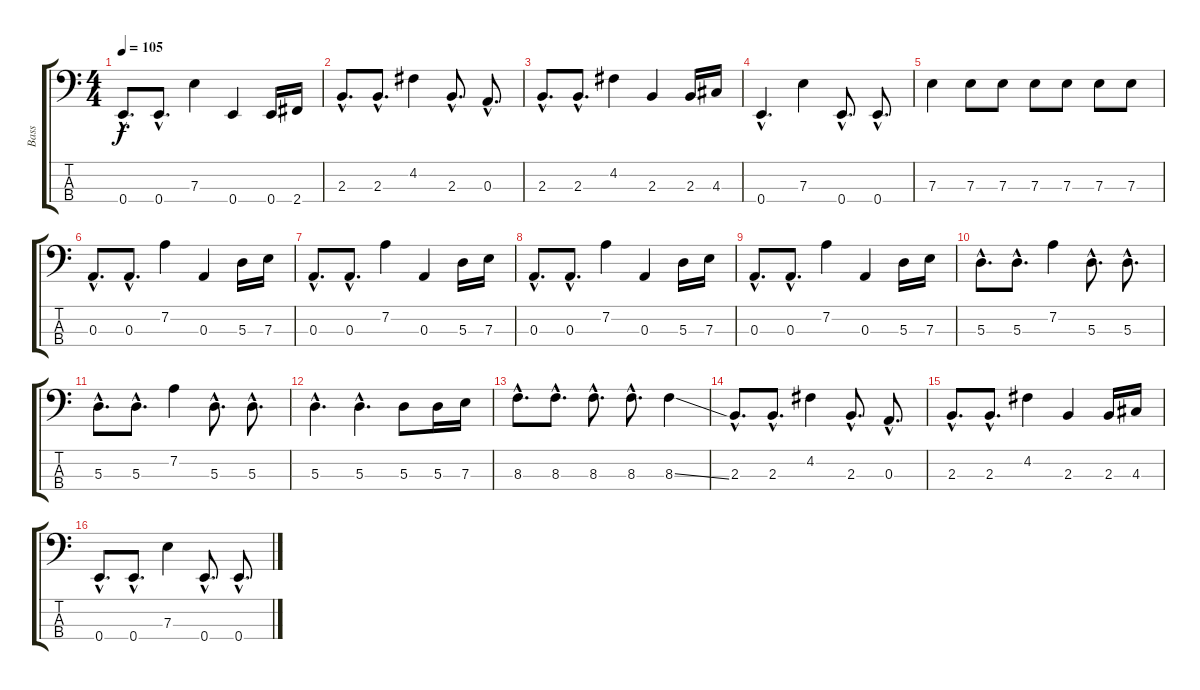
\track ("Bass" "Bass") {instrument electricbasspick}
\staff {score tabs}
\tuning (G2 D2 A1 E1) {hide}
\ts (4 4)
\tempo 105
\clef f4
\ks c
0.4{hac}.8{d dy f} 0.4{hac}.8{d} 7.3.4 0.4.4 0.4.16 2.4.16 |
2.3{hac}.8{d} 2.3{hac}.8{d} 4.2.4 2.3{hac}.8{d} 0.3{hac}.8{d} |
2.3{hac}.8{d} 2.3{hac}.8{d} 4.2.4 2.3.4 2.3.16 4.3.16 |
0.4{hac}.4{d} 7.3.4 0.4{hac}.8{d} 0.4{hac}.8{d} |
7.3.4 7.3.8 7.3.8 7.3.8 7.3.8 7.3.8 7.3.8 |
0.3{hac}.8{d} 0.3{hac}.8{d} 7.2.4 0.3.4 5.3.16 7.3.16 |
0.3{hac}.8{d} 0.3{hac}.8{d} 7.2.4 0.3.4 5.3.16 7.3.16 |
0.3{hac}.8{d} 0.3{hac}.8{d} 7.2.4 0.3.4 5.3.16 7.3.16 |
0.3{hac}.8{d} 0.3{hac}.8{d} 7.2.4 0.3.4 5.3.16 7.3.16 |
5.3{hac}.8{d} 5.3{hac}.8{d} 7.2.4 5.3{hac}.8{d} 5.3{hac}.8{d} |
5.3{hac}.8{d} 5.3{hac}.8{d} 7.2.4 5.3{hac}.8{d} 5.3{hac}.8{d} |
5.3{hac}.4{d} 5.3{hac}.4{d} 5.3.8 5.3.16 7.3.16 |
8.3{hac}.8{d} 8.3{hac}.8{d} 8.3{hac}.8{d} 8.3{hac}.8{d} 8.3{ss}.4 |
2.3{hac}.8{d} 2.3{hac}.8{d} 4.2.4 2.3{hac}.8{d} 0.3{hac}.8{d} |
2.3{hac}.8{d} 2.3{hac}.8{d} 4.2.4 2.3.4 2.3.16 4.3.16 |
0.4{hac}.8{d} 0.4{hac}.8{d} 7.3.4 0.4{hac}.8{d} 0.4{hac}.8{d}
